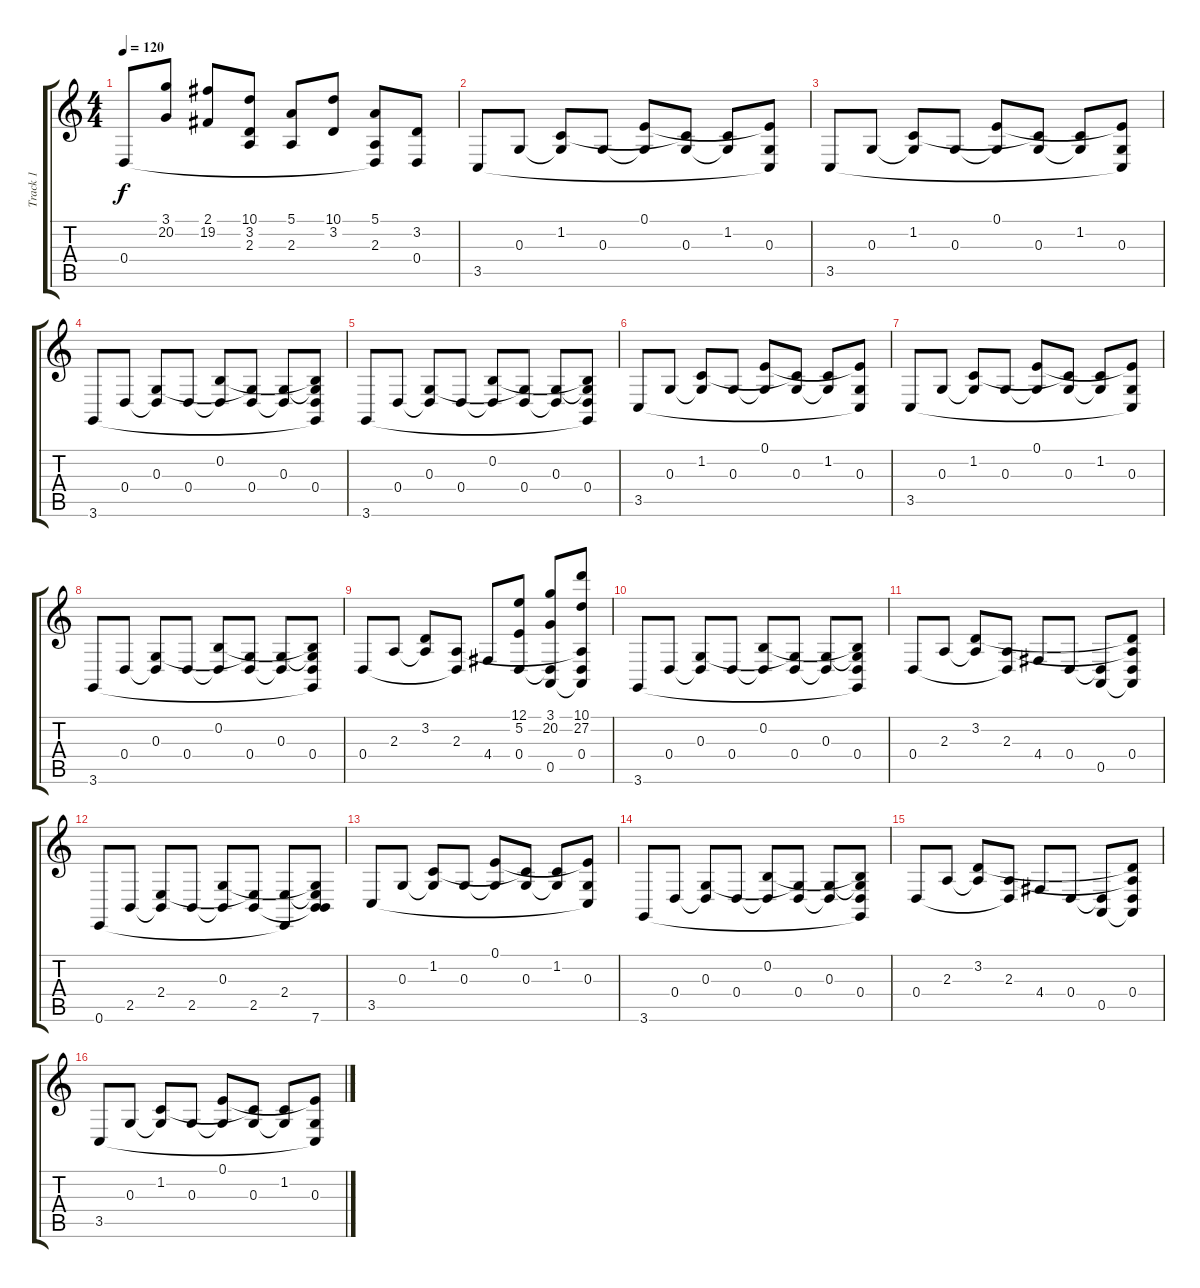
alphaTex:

\track ("Track 1" "Track 1") {instrument acousticgrandpiano}
\staff {score tabs}
\tuning (E4 B3 G3 D3 A2 E2) {hide}
\ts (4 4)
\tempo 120
\clef g2
\ks c
0.4{t}.8{dy f} (3.1 20.2).8 (2.1 19.2).8 (10.1 3.2 2.3{t}).8 (5.1 2.3).8 (10.1 3.2).8 (5.1 2.3 0.4{t}).8 (3.2 0.4).8 |
3.5.8 0.3.8 (1.2 0.3{t}).8 0.3.8 (0.1 0.3{t}).8 (1.2{t} 0.3).8 (1.2 0.3{t}).8 (0.1{t} 0.3 3.5{t}).8 |
3.5.8 0.3.8 (1.2 0.3{t}).8 0.3.8 (0.1 0.3{t}).8 (1.2{t} 0.3).8 (1.2 0.3{t}).8 (0.1{t} 0.3 3.5{t}).8 |
3.6.8 0.4.8 (0.3 0.4{t}).8 0.4.8 (0.2 0.4{t}).8 (0.3{t} 0.4).8 (0.3 0.4{t}).8 (0.2{t} 0.3{t} 0.4 3.6{t}).8 |
3.6.8 0.4.8 (0.3 0.4{t}).8 0.4.8 (0.2 0.4{t}).8 (0.3{t} 0.4).8 (0.3 0.4{t}).8 (0.2{t} 0.3{t} 0.4 3.6{t}).8 |
3.5.8 0.3.8 (1.2 0.3{t}).8 0.3.8 (0.1 0.3{t}).8 (1.2{t} 0.3).8 (1.2 0.3{t}).8 (0.1{t} 0.3 3.5{t}).8 |
3.5.8 0.3.8 (1.2 0.3{t}).8 0.3.8 (0.1 0.3{t}).8 (1.2{t} 0.3).8 (1.2 0.3{t}).8 (0.1{t} 0.3 3.5{t}).8 |
3.6.8 0.4.8 (0.3 0.4{t}).8 0.4.8 (0.2 0.4{t}).8 (0.3{t} 0.4).8 (0.3 0.4{t}).8 (0.2{t} 0.3{t} 0.4 3.6{t}).8 |
0.4.8 2.3.8 (3.2 2.3{t}).8 (2.3 0.4{t}).8 4.4.8 (12.1 5.2 0.4).8 (3.1 20.2 0.4{t} 0.5).8 (10.1 27.2 2.3{t} 0.4 0.5{t}).8 |
3.6.8 0.4.8 (0.3 0.4{t}).8 0.4.8 (0.2 0.4{t}).8 (0.3{t} 0.4).8 (0.3 0.4{t}).8 (0.2{t} 0.3{t} 0.4 3.6{t}).8 |
0.4.8 2.3.8 (3.2 2.3{t}).8 (2.3 0.4{t}).8 4.4.8 0.4.8 (0.4{t} 0.5).8 (3.2{t} 2.3{t} 0.4 0.5{t}).8 |
0.6.8 2.5.8 (2.4 2.5{t}).8 2.5.8 (0.3 2.5{t}).8 (2.4{t} 2.5).8 (2.4 0.6{t}).8 (0.3{t} 2.4{t} 2.5{t} 7.6).8 |
3.5.8 0.3.8 (1.2 0.3{t}).8 0.3.8 (0.1 0.3{t}).8 (1.2{t} 0.3).8 (1.2 0.3{t}).8 (0.1{t} 0.3 3.5{t}).8 |
3.6.8 0.4.8 (0.3 0.4{t}).8 0.4.8 (0.2 0.4{t}).8 (0.3{t} 0.4).8 (0.3 0.4{t}).8 (0.2{t} 0.3{t} 0.4 3.6{t}).8 |
0.4.8 2.3.8 (3.2 2.3{t}).8 (2.3 0.4{t}).8 4.4.8 0.4.8 (0.4{t} 0.5).8 (3.2{t} 2.3{t} 0.4 0.5{t}).8 |
3.5.8 0.3.8 (1.2 0.3{t}).8 0.3.8 (0.1 0.3{t}).8 (1.2{t} 0.3).8 (1.2 0.3{t}).8 (0.1{t} 0.3 3.5{t}).8
